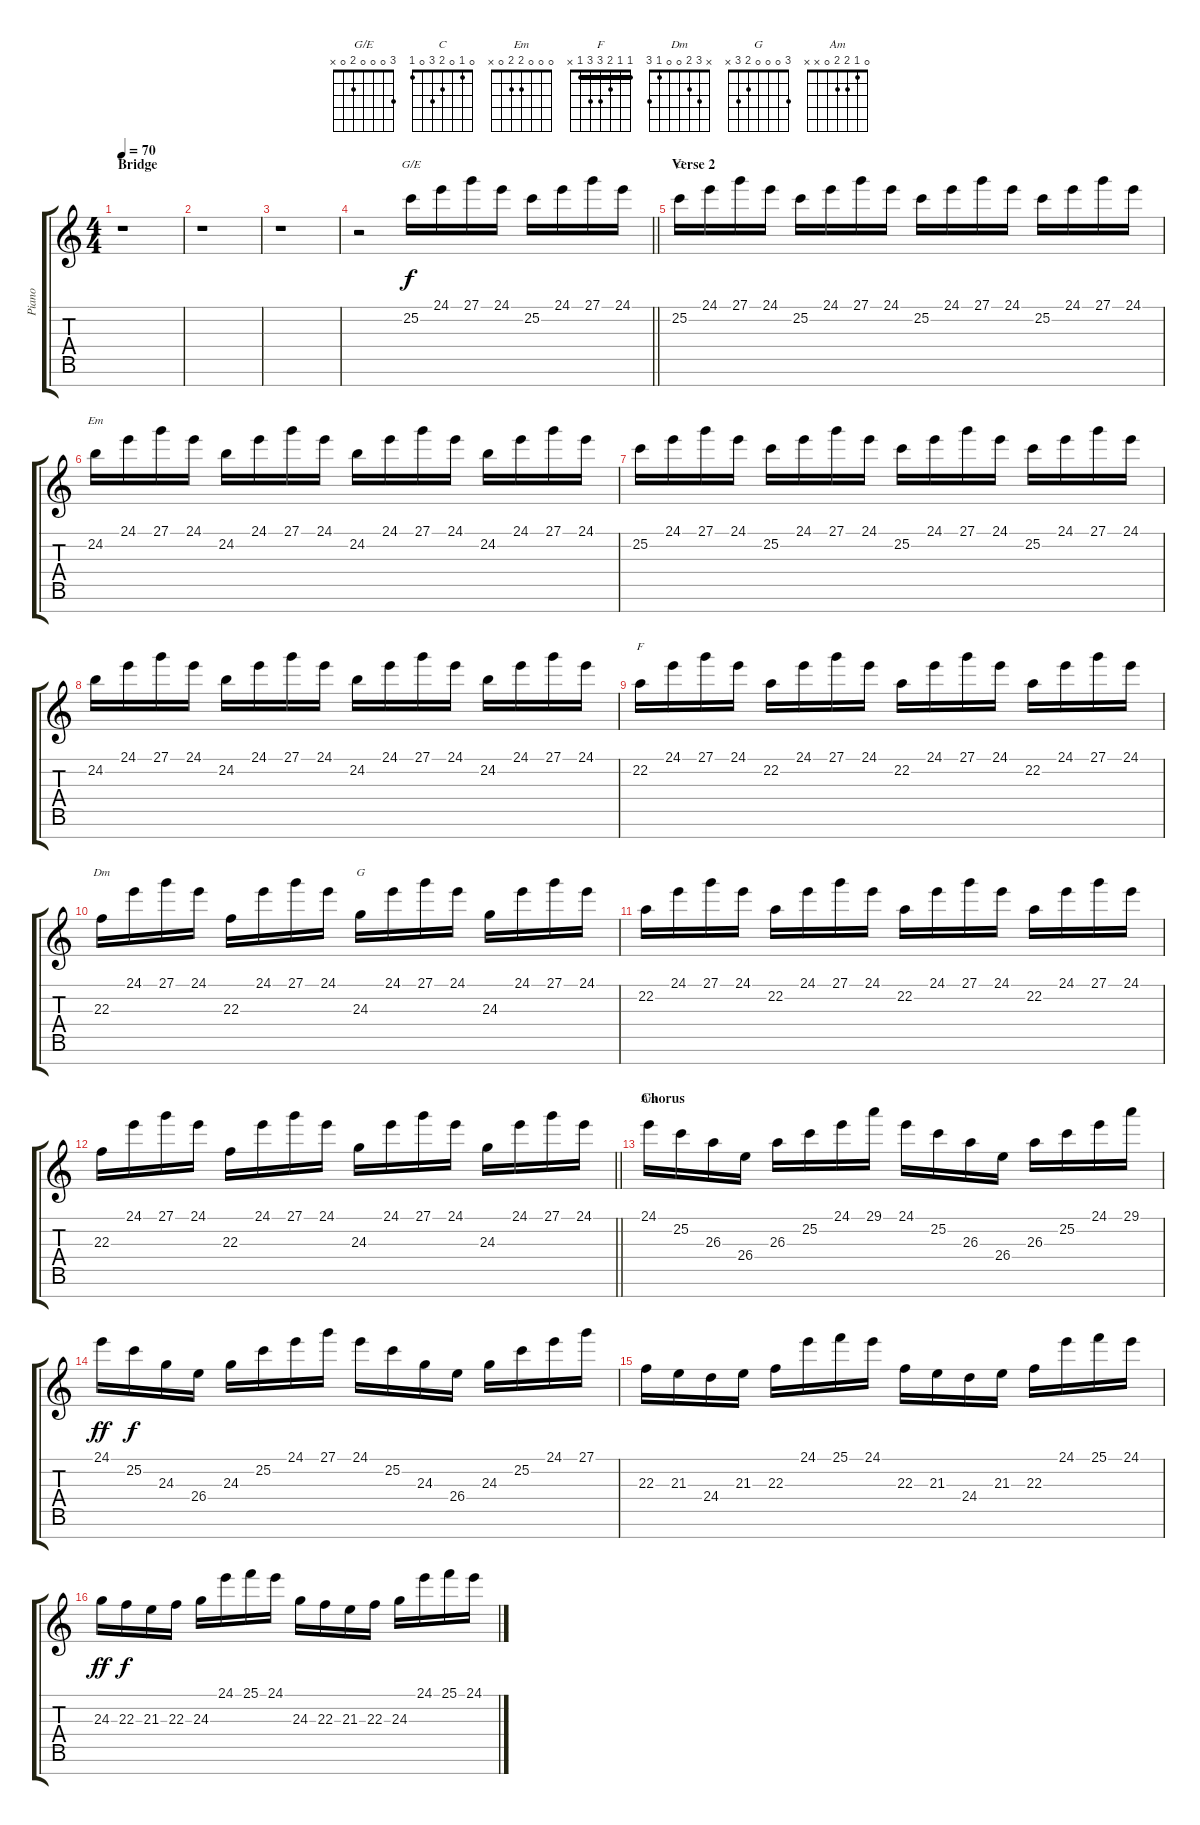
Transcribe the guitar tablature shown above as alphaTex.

\track ("Piano" "Piano") {instrument brightacousticpiano}
\staff {score tabs}
\tuning (E4 B3 G3 D3 A2 E2 B1) {hide}
\chord ("G/E" 3 0 0 0 2 0 x)
\chord ("C" 0 1 0 2 3 0 1)
\chord ("Em" 0 0 0 2 2 0 x)
\chord ("F" 1 1 2 3 3 1 x) {barre 1}
\chord ("Dm" x 3 2 0 0 1 3)
\chord ("G" 3 0 0 0 2 3 x)
\chord ("Am" 0 1 2 2 0 x x)
\ts (4 4)
\section ("" "Bridge")
\tempo 70
\clef g2
\ks c
r.1{dy f} |
r.1 |
r.1 |
\barLineRight lightlight
r.2 25.2.16{ch "G/E"} 24.1.16 27.1.16 24.1.16 25.2.16 24.1.16 27.1.16 24.1.16 |
\section ("" "Verse 2")
25.2.16{ch "C"} 24.1.16 27.1.16 24.1.16 25.2.16 24.1.16 27.1.16 24.1.16 25.2.16 24.1.16 27.1.16 24.1.16 25.2.16 24.1.16 27.1.16 24.1.16 |
24.2.16{ch "Em"} 24.1.16 27.1.16 24.1.16 24.2.16 24.1.16 27.1.16 24.1.16 24.2.16 24.1.16 27.1.16 24.1.16 24.2.16 24.1.16 27.1.16 24.1.16 |
25.2.16 24.1.16 27.1.16 24.1.16 25.2.16 24.1.16 27.1.16 24.1.16 25.2.16 24.1.16 27.1.16 24.1.16 25.2.16 24.1.16 27.1.16 24.1.16 |
24.2.16 24.1.16 27.1.16 24.1.16 24.2.16 24.1.16 27.1.16 24.1.16 24.2.16 24.1.16 27.1.16 24.1.16 24.2.16 24.1.16 27.1.16 24.1.16 |
22.2.16{ch "F"} 24.1.16 27.1.16 24.1.16 22.2.16 24.1.16 27.1.16 24.1.16 22.2.16 24.1.16 27.1.16 24.1.16 22.2.16 24.1.16 27.1.16 24.1.16 |
22.3.16{ch "Dm"} 24.1.16 27.1.16 24.1.16 22.3.16 24.1.16 27.1.16 24.1.16 24.3.16{ch "G"} 24.1.16 27.1.16 24.1.16 24.3.16 24.1.16 27.1.16 24.1.16 |
22.2.16 24.1.16 27.1.16 24.1.16 22.2.16 24.1.16 27.1.16 24.1.16 22.2.16 24.1.16 27.1.16 24.1.16 22.2.16 24.1.16 27.1.16 24.1.16 |
\barLineRight lightlight
22.3.16 24.1.16 27.1.16 24.1.16 22.3.16 24.1.16 27.1.16 24.1.16 24.3.16 24.1.16 27.1.16 24.1.16 24.3.16 24.1.16 27.1.16 24.1.16 |
\section ("" "Chorus")
24.1.16{ch "Am"} 25.2.16 26.3.16 26.4.16 26.3.16 25.2.16 24.1.16 29.1.16 24.1.16 25.2.16 26.3.16 26.4.16 26.3.16 25.2.16 24.1.16 29.1.16 |
24.1.16{dy ff} 25.2.16{dy f} 24.3.16 26.4.16 24.3.16 25.2.16 24.1.16 27.1.16 24.1.16 25.2.16 24.3.16 26.4.16 24.3.16 25.2.16 24.1.16 27.1.16 |
22.3.16 21.3.16 24.4.16 21.3.16 22.3.16 24.1.16 25.1.16 24.1.16 22.3.16 21.3.16 24.4.16 21.3.16 22.3.16 24.1.16 25.1.16 24.1.16 |
24.3.16{dy ff} 22.3.16{dy f} 21.3.16 22.3.16 24.3.16 24.1.16 25.1.16 24.1.16 24.3.16 22.3.16 21.3.16 22.3.16 24.3.16 24.1.16 25.1.16 24.1.16
